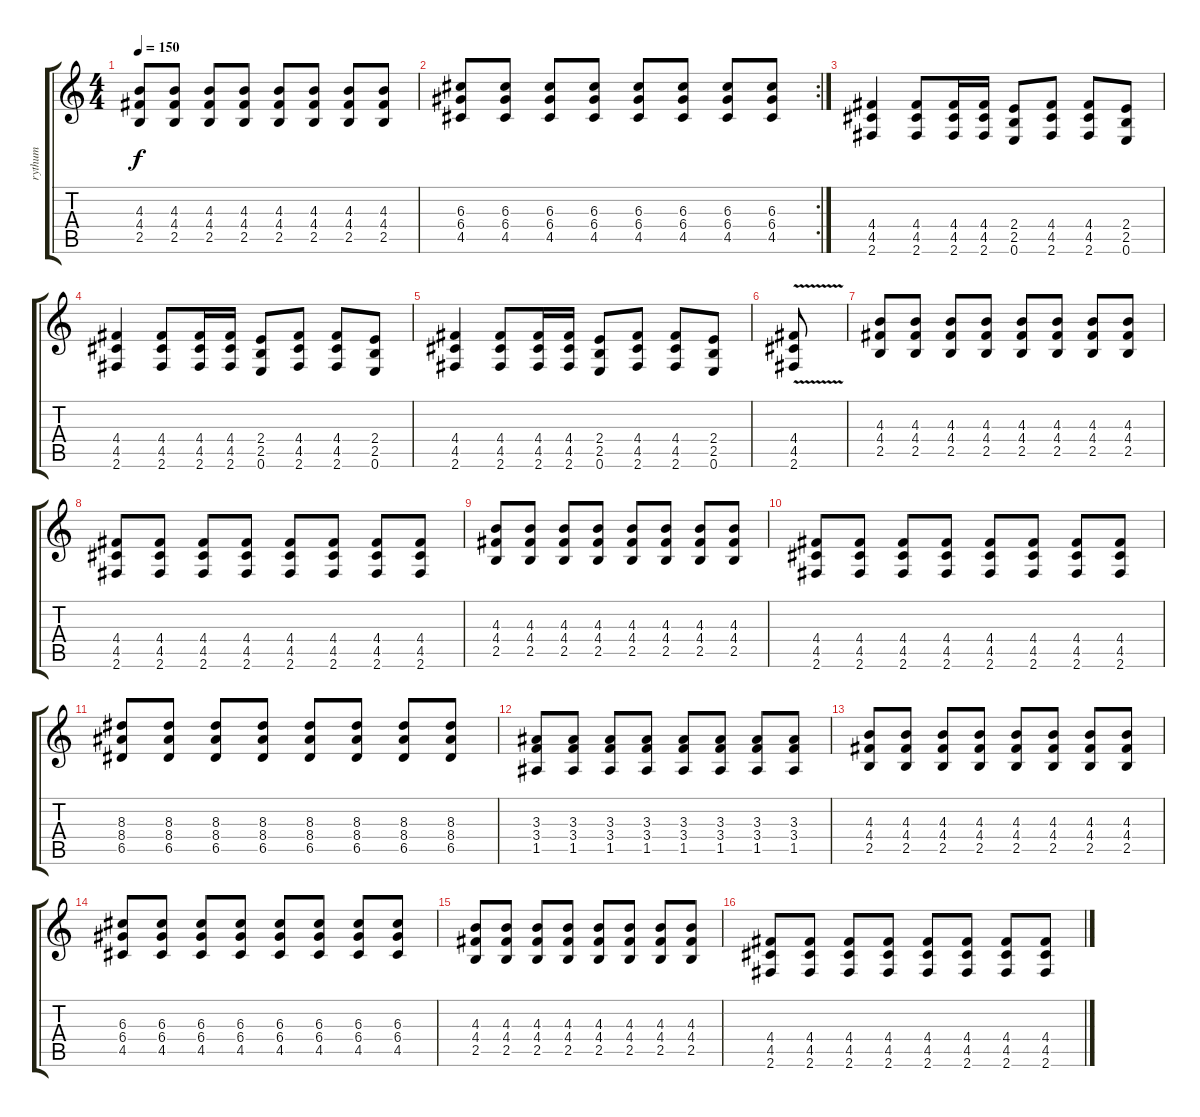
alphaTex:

\track ("rythum" "rythum") {instrument distortionguitar}
\staff {score tabs}
\tuning (E4 B3 G3 D3 A2 E2) {hide}
\ts (4 4)
\tempo 150
\clef g2
\ks c
(4.3 4.4 2.5).8{dy f} (4.3 4.4 2.5).8 (4.3 4.4 2.5).8 (4.3 4.4 2.5).8 (4.3 4.4 2.5).8 (4.3 4.4 2.5).8 (4.3 4.4 2.5).8 (4.3 4.4 2.5).8 |
\rc 2
(6.3 6.4 4.5).8 (6.3 6.4 4.5).8 (6.3 6.4 4.5).8 (6.3 6.4 4.5).8 (6.3 6.4 4.5).8 (6.3 6.4 4.5).8 (6.3 6.4 4.5).8 (6.3 6.4 4.5).8 |
(4.4 4.5 2.6).4 (4.4 4.5 2.6).8 (4.4 4.5 2.6).16 (4.4 4.5 2.6).16 (2.4 2.5 0.6).8 (4.4 4.5 2.6).8 (4.4 4.5 2.6).8 (2.4 2.5 0.6).8 |
(4.4 4.5 2.6).4 (4.4 4.5 2.6).8 (4.4 4.5 2.6).16 (4.4 4.5 2.6).16 (2.4 2.5 0.6).8 (4.4 4.5 2.6).8 (4.4 4.5 2.6).8 (2.4 2.5 0.6).8 |
(4.4 4.5 2.6).4 (4.4 4.5 2.6).8 (4.4 4.5 2.6).16 (4.4 4.5 2.6).16 (2.4 2.5 0.6).8 (4.4 4.5 2.6).8 (4.4 4.5 2.6).8 (2.4 2.5 0.6).8 |
(4.4{v} 4.5{v} 2.6{v}).8 |
(4.3 4.4 2.5).8 (4.3 4.4 2.5).8 (4.3 4.4 2.5).8 (4.3 4.4 2.5).8 (4.3 4.4 2.5).8 (4.3 4.4 2.5).8 (4.3 4.4 2.5).8 (4.3 4.4 2.5).8 |
(4.4 4.5 2.6).8 (4.4 4.5 2.6).8 (4.4 4.5 2.6).8 (4.4 4.5 2.6).8 (4.4 4.5 2.6).8 (4.4 4.5 2.6).8 (4.4 4.5 2.6).8 (4.4 4.5 2.6).8 |
(4.3 4.4 2.5).8 (4.3 4.4 2.5).8 (4.3 4.4 2.5).8 (4.3 4.4 2.5).8 (4.3 4.4 2.5).8 (4.3 4.4 2.5).8 (4.3 4.4 2.5).8 (4.3 4.4 2.5).8 |
(4.4 4.5 2.6).8 (4.4 4.5 2.6).8 (4.4 4.5 2.6).8 (4.4 4.5 2.6).8 (4.4 4.5 2.6).8 (4.4 4.5 2.6).8 (4.4 4.5 2.6).8 (4.4 4.5 2.6).8 |
(8.3 8.4 6.5).8 (8.3 8.4 6.5).8 (8.3 8.4 6.5).8 (8.3 8.4 6.5).8 (8.3 8.4 6.5).8 (8.3 8.4 6.5).8 (8.3 8.4 6.5).8 (8.3 8.4 6.5).8 |
(3.3 3.4 1.5).8 (3.3 3.4 1.5).8 (3.3 3.4 1.5).8 (3.3 3.4 1.5).8 (3.3 3.4 1.5).8 (3.3 3.4 1.5).8 (3.3 3.4 1.5).8 (3.3 3.4 1.5).8 |
(4.3 4.4 2.5).8 (4.3 4.4 2.5).8 (4.3 4.4 2.5).8 (4.3 4.4 2.5).8 (4.3 4.4 2.5).8 (4.3 4.4 2.5).8 (4.3 4.4 2.5).8 (4.3 4.4 2.5).8 |
(6.3 6.4 4.5).8 (6.3 6.4 4.5).8 (6.3 6.4 4.5).8 (6.3 6.4 4.5).8 (6.3 6.4 4.5).8 (6.3 6.4 4.5).8 (6.3 6.4 4.5).8 (6.3 6.4 4.5).8 |
(4.3 4.4 2.5).8 (4.3 4.4 2.5).8 (4.3 4.4 2.5).8 (4.3 4.4 2.5).8 (4.3 4.4 2.5).8 (4.3 4.4 2.5).8 (4.3 4.4 2.5).8 (4.3 4.4 2.5).8 |
(4.4 4.5 2.6).8 (4.4 4.5 2.6).8 (4.4 4.5 2.6).8 (4.4 4.5 2.6).8 (4.4 4.5 2.6).8 (4.4 4.5 2.6).8 (4.4 4.5 2.6).8 (4.4 4.5 2.6).8
